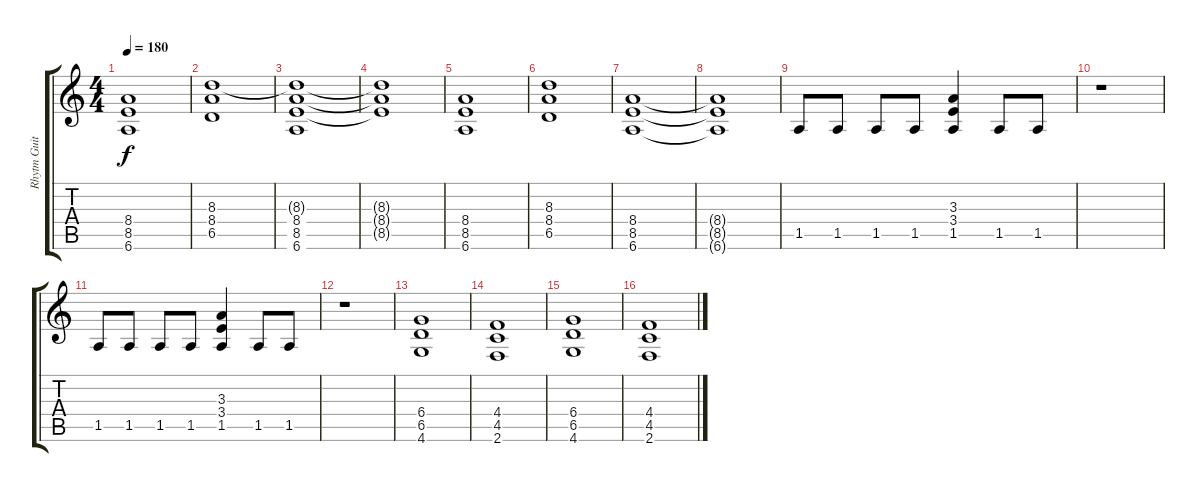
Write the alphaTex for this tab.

\track ("Rhytm Guitar" "Rhytm Guit") {instrument distortionguitar}
\staff {score tabs}
\tuning (Eb4 Bb3 Gb3 Db3 Ab2 Eb2) {hide}
\ts (4 4)
\tempo 180
\clef g2
\ks c
(8.4 8.5 6.6).1{dy f} |
(8.3 8.4 6.5).1 |
(8.3{t} 8.4 8.5 6.6).1 |
(8.3{t} 8.4{t} 8.5{t}).1 |
(8.4 8.5 6.6).1 |
(8.3 8.4 6.5).1 |
(8.4 8.5 6.6).1 |
(8.4{t} 8.5{t} 6.6{t}).1 |
1.5.8 1.5.8 1.5.8 1.5.8 (3.3 3.4 1.5).4 1.5.8 1.5.8 |
r.1 |
1.5.8 1.5.8 1.5.8 1.5.8 (3.3 3.4 1.5).4 1.5.8 1.5.8 |
r.1 |
(6.4 6.5 4.6).1 |
(4.4 4.5 2.6).1 |
(6.4 6.5 4.6).1 |
(4.4 4.5 2.6).1
